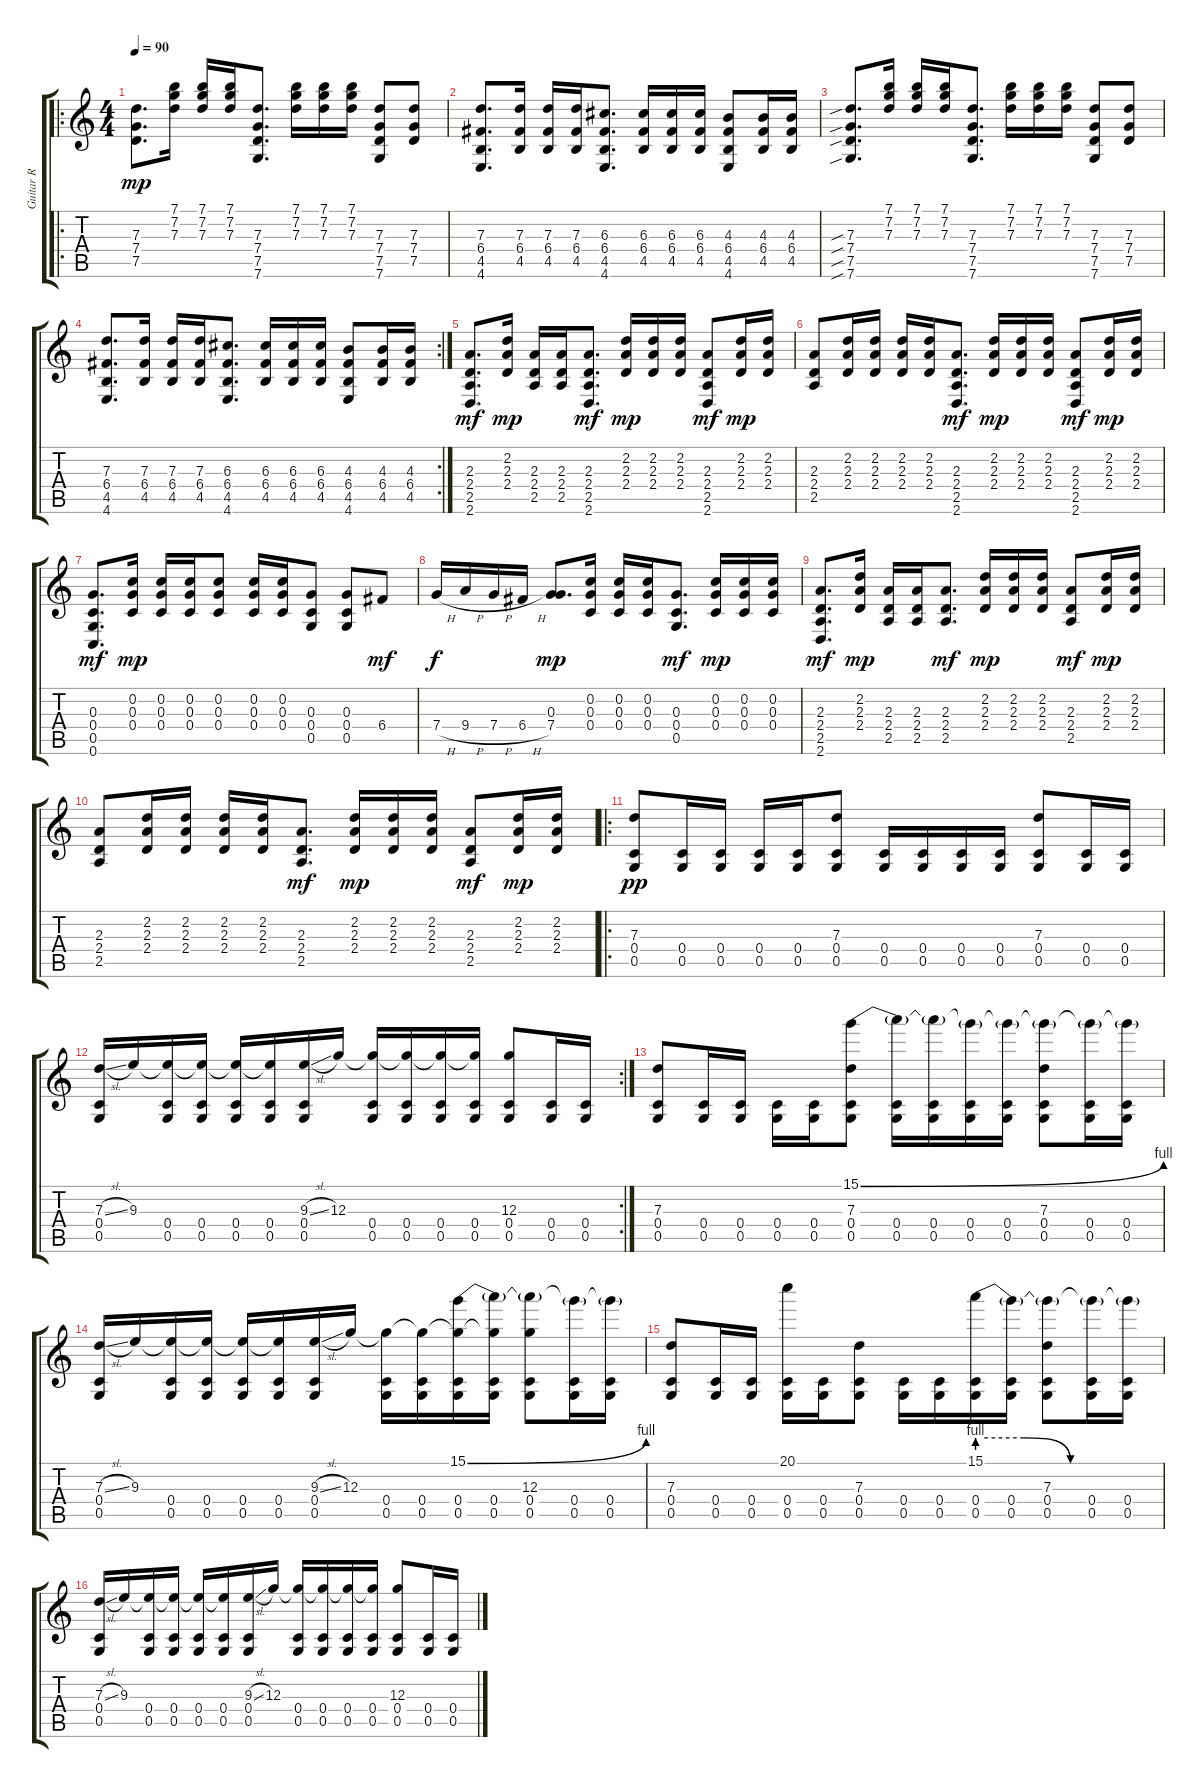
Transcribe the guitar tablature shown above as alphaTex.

\track ("Guitar R" "Guitar R") {instrument electricguitarclean}
\staff {score tabs}
\tuning (E4 C4 G3 C3 G2 C2) {hide}
\ro
\ts (4 4)
\tempo 90
\clef g2
\ks c
(7.3 7.4 7.5).8{d dy mp} (7.1 7.2 7.3).16 (7.1 7.2 7.3).16 (7.1 7.2 7.3).16 (7.3 7.4 7.5 7.6).8{d} (7.1 7.2 7.3).16 (7.1 7.2 7.3).16 (7.1 7.2 7.3).16 (7.3 7.4 7.5 7.6).8 (7.3 7.4 7.5).8 |
(7.3 6.4 4.5 4.6).8{d} (7.3 6.4 4.5).16 (7.3 6.4 4.5).16 (7.3 6.4 4.5).16 (6.3 6.4 4.5 4.6).8{d} (6.3 6.4 4.5).16 (6.3 6.4 4.5).16 (6.3 6.4 4.5).16 (4.3 6.4 4.5 4.6).8 (4.3 6.4 4.5).16 (4.3 6.4 4.5).16 |
(7.3{sib} 7.4{sib} 7.5{sib} 7.6{sib}).8{d} (7.1 7.2 7.3).16 (7.1 7.2 7.3).16 (7.1 7.2 7.3).16 (7.3 7.4 7.5 7.6).8{d} (7.1 7.2 7.3).16 (7.1 7.2 7.3).16 (7.1 7.2 7.3).16 (7.3 7.4 7.5 7.6).8 (7.3 7.4 7.5).8 |
\rc 2
(7.3 6.4 4.5 4.6).8{d} (7.3 6.4 4.5).16 (7.3 6.4 4.5).16 (7.3 6.4 4.5).16 (6.3 6.4 4.5 4.6).8{d} (6.3 6.4 4.5).16 (6.3 6.4 4.5).16 (6.3 6.4 4.5).16 (4.3 6.4 4.5 4.6).8 (4.3 6.4 4.5).16 (4.3 6.4 4.5).16 |
(2.3 2.4 2.5 2.6).8{d dy mf} (2.2 2.3 2.4).16{dy mp} (2.3 2.4 2.5).16 (2.3 2.4 2.5).16 (2.3 2.4 2.5 2.6).8{d dy mf} (2.2 2.3 2.4).16{dy mp} (2.2 2.3 2.4).16 (2.2 2.3 2.4).16 (2.3 2.4 2.5 2.6).8{dy mf} (2.2 2.3 2.4).16{dy mp} (2.2 2.3 2.4).16 |
(2.3 2.4 2.5).8 (2.2 2.3 2.4).16 (2.2 2.3 2.4).16 (2.2 2.3 2.4).16 (2.2 2.3 2.4).16 (2.3 2.4 2.5 2.6).8{d dy mf} (2.2 2.3 2.4).16{dy mp} (2.2 2.3 2.4).16 (2.2 2.3 2.4).16 (2.3 2.4 2.5 2.6).8{dy mf} (2.2 2.3 2.4).16{dy mp} (2.2 2.3 2.4).16 |
(0.3 0.4 0.5 0.6).8{d dy mf} (0.2 0.3 0.4).16{dy mp} (0.2 0.3 0.4).16 (0.2 0.3 0.4).16 (0.2 0.3 0.4).8 (0.2 0.3 0.4).16 (0.2 0.3 0.4).16 (0.3 0.4 0.5).8 (0.3 0.4 0.5).8 6.4.8{dy mf} |
7.4{h}.16{dy f} 9.4{h}.16 7.4{h}.16 6.4{h}.16 (0.3 7.4).8{d dy mp} (0.2 0.3 0.4).16 (0.2 0.3 0.4).16 (0.2 0.3 0.4).16 (0.3 0.4 0.5).8{d dy mf} (0.2 0.3 0.4).16{dy mp} (0.2 0.3 0.4).16 (0.2 0.3 0.4).16 |
(2.3 2.4 2.5 2.6).8{d dy mf} (2.2 2.3 2.4).16{dy mp} (2.3 2.4 2.5).16 (2.3 2.4 2.5).16 (2.3 2.4 2.5).8{d dy mf} (2.2 2.3 2.4).16{dy mp} (2.2 2.3 2.4).16 (2.2 2.3 2.4).16 (2.3 2.4 2.5).8{dy mf} (2.2 2.3 2.4).16{dy mp} (2.2 2.3 2.4).16 |
(2.3 2.4 2.5).8 (2.2 2.3 2.4).16 (2.2 2.3 2.4).16 (2.2 2.3 2.4).16 (2.2 2.3 2.4).16 (2.3 2.4 2.5).8{d dy mf} (2.2 2.3 2.4).16{dy mp} (2.2 2.3 2.4).16 (2.2 2.3 2.4).16 (2.3 2.4 2.5).8{dy mf} (2.2 2.3 2.4).16{dy mp} (2.2 2.3 2.4).16 |
\ro
(7.3 0.4 0.5).8{dy pp} (0.4 0.5).16 (0.4 0.5).16 (0.4 0.5).16 (0.4 0.5).16 (7.3 0.4 0.5).8 (0.4 0.5).16 (0.4 0.5).16 (0.4 0.5).16 (0.4 0.5).16 (7.3 0.4 0.5).8 (0.4 0.5).16 (0.4 0.5).16 |
\rc 2
(7.3{sl} 0.4 0.5).16 9.3.16 (9.3{t} 0.4 0.5).16 (9.3{t} 0.4 0.5).16 (9.3{t} 0.4 0.5).16 (9.3{t} 0.4 0.5).16 (9.3{sl} 0.4 0.5).16 12.3.16 (12.3{t} 0.4 0.5).16 (12.3{t} 0.4 0.5).16 (12.3{t} 0.4 0.5).16 (12.3{t} 0.4 0.5).16 (12.3 0.4 0.5).8 (0.4 0.5).16 (0.4 0.5).16 |
(7.3 0.4 0.5).8 (0.4 0.5).16 (0.4 0.5).16 (0.4 0.5).16 (0.4 0.5).16 (15.1{be (bend 0 0 60 4)} 7.3 0.4 0.5).8 (15.1{t} 0.4 0.5).16 (15.1{t} 0.4 0.5).16 (15.1{t} 0.4 0.5).16 (15.1{t} 0.4 0.5).16 (15.1{t} 7.3 0.4 0.5).8 (15.1{t} 0.4 0.5).16 (15.1{t} 0.4 0.5).16 |
(7.3{sl} 0.4 0.5).16 9.3.16 (9.3{t} 0.4 0.5).16 (9.3{t} 0.4 0.5).16 (9.3{t} 0.4 0.5).16 (9.3{t} 0.4 0.5).16 (9.3{sl} 0.4 0.5).16 12.3.16 (12.3{t} 0.4 0.5).16 (12.3{t} 0.4 0.5).16 (15.1{be (bend 0 0 60 4)} 12.3{t} 0.4 0.5).16 (15.1{t} 12.3{t} 0.4 0.5).16 (15.1{t} 12.3 0.4 0.5).8 (15.1{t} 0.4 0.5).16 (15.1{t} 0.4 0.5).16 |
(7.3 0.4 0.5).8 (0.4 0.5).16 (0.4 0.5).16 (20.1 0.4 0.5).16 (0.4 0.5).16 (7.3 0.4 0.5).8 (0.4 0.5).16 (0.4 0.5).16 (15.1{be (custom 0 4 15 4 30 0 60 0)} 0.4 0.5).16 (15.1{t} 0.4 0.5).16 (15.1{t} 7.3 0.4 0.5).8 (15.1{t} 0.4 0.5).16 (15.1{t} 0.4 0.5).16 |
(7.3{sl} 0.4 0.5).16 9.3.16 (9.3{t} 0.4 0.5).16 (9.3{t} 0.4 0.5).16 (9.3{t} 0.4 0.5).16 (9.3{t} 0.4 0.5).16 (9.3{sl} 0.4 0.5).16 12.3.16 (12.3{t} 0.4 0.5).16 (12.3{t} 0.4 0.5).16 (12.3{t} 0.4 0.5).16 (12.3{t} 0.4 0.5).16 (12.3 0.4 0.5).8 (0.4 0.5).16 (0.4 0.5).16
